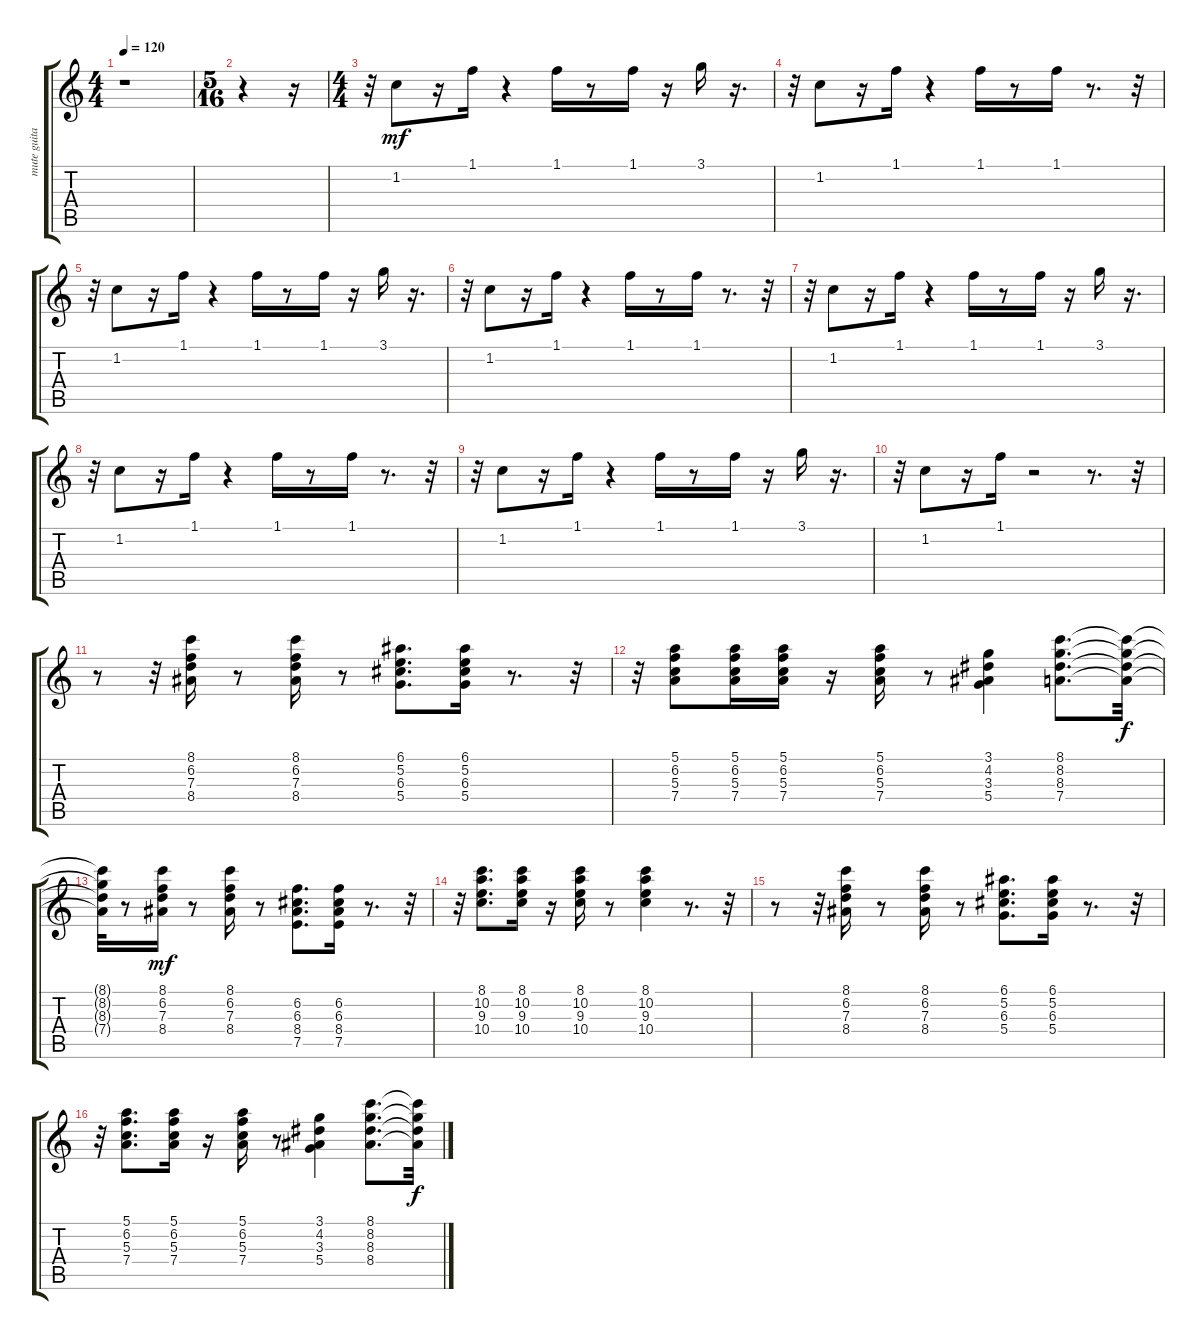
\track ("mute guitar" "mute guita") {instrument electricguitarjazz}
\staff {score tabs}
\tuning (E4 B3 G3 D3 A2 E2) {hide}
\ts (4 4)
\tempo 120
\clef g2
\ks c
r.1{dy mf instrument electricguitarjazz} |
\ts (5 16)
r.4 r.16 |
\ts (4 4)
r.32 1.2.8 r.16 1.1.16 r.4 1.1.16 r.8 1.1.16 r.16 3.1.16 r.16{d} |
r.32 1.2.8 r.16 1.1.16 r.4 1.1.16 r.8 1.1.16 r.8{d} r.32 |
r.32 1.2.8 r.16 1.1.16 r.4 1.1.16 r.8 1.1.16 r.16 3.1.16 r.16{d} |
r.32 1.2.8 r.16 1.1.16 r.4 1.1.16 r.8 1.1.16 r.8{d} r.32 |
r.32 1.2.8 r.16 1.1.16 r.4 1.1.16 r.8 1.1.16 r.16 3.1.16 r.16{d} |
r.32 1.2.8 r.16 1.1.16 r.4 1.1.16 r.8 1.1.16 r.8{d} r.32 |
r.32 1.2.8 r.16 1.1.16 r.4 1.1.16 r.8 1.1.16 r.16 3.1.16 r.16{d} |
r.32 1.2.8 r.16 1.1.16 r.2 r.8{d} r.32 |
r.8 r.32 (8.1 6.2 7.3 8.4).16 r.8 (8.1 6.2 7.3 8.4).16 r.8 (6.1 5.2 6.3 5.4).8{d} (6.1 5.2 6.3 5.4).16 r.8{d} r.32 |
r.32 (5.1 6.2 5.3 7.4).8 (5.1 6.2 5.3 7.4).16 (5.1 6.2 5.3 7.4).16 r.16 (5.1 6.2 5.3 7.4).16 r.8 (3.1 4.2 3.3 5.4).4 (8.1 8.2 8.3 7.4).8{d} (8.1{t} 8.2{t} 8.3{t} 7.4{t}).32{dy f} |
(8.1{t} 8.2{t} 8.3{t} 7.4{t}).32 r.8 (8.1 6.2 7.3 8.4).16{dy mf} r.8 (8.1 6.2 7.3 8.4).16 r.8 (6.2 6.3 8.4 7.5).8{d} (6.2 6.3 8.4 7.5).16 r.8{d} r.32 |
r.32 (8.1 10.2 9.3 10.4).8{d} (8.1 10.2 9.3 10.4).16 r.16 (8.1 10.2 9.3 10.4).16 r.8 (8.1 10.2 9.3 10.4).4 r.8{d} r.32 |
r.8 r.32 (8.1 6.2 7.3 8.4).16 r.8 (8.1 6.2 7.3 8.4).16 r.8 (6.1 5.2 6.3 5.4).8{d} (6.1 5.2 6.3 5.4).16 r.8{d} r.32 |
r.32 (5.1 6.2 5.3 7.4).8{d} (5.1 6.2 5.3 7.4).16 r.16 (5.1 6.2 5.3 7.4).16 r.8 (3.1 4.2 3.3 5.4).4 (8.1 8.2 8.3 8.4).8{d} (8.1{t} 8.2{t} 8.3{t} 8.4{t}).32{dy f}
